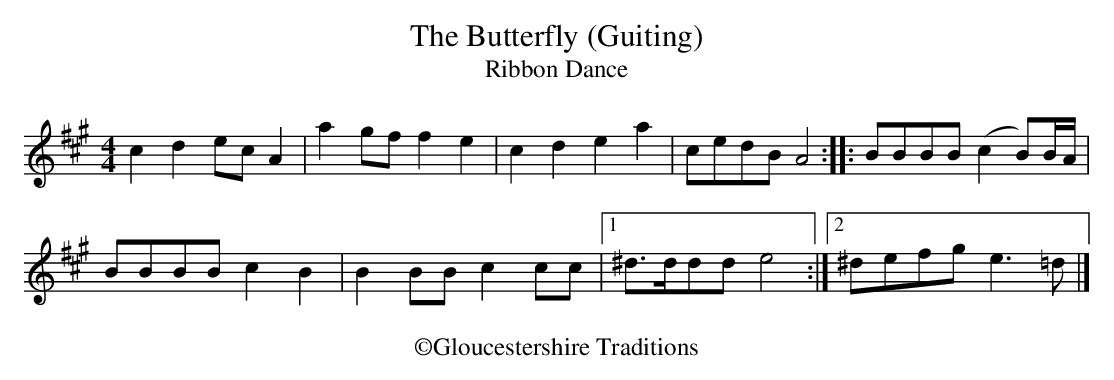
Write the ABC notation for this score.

X:1
T:Butterfly (Guiting), The
T:Ribbon Dance
M:4/4
L:1/8
K:A
c2d2ecA2|a2gff2e2|c2 d2 e2a2|cedB A4::BBBB (c2 B)B/A/|
BBBB c2 B2|\
B2BB c2cc|1^d>ddd e4:|2^defg e3=d|]
